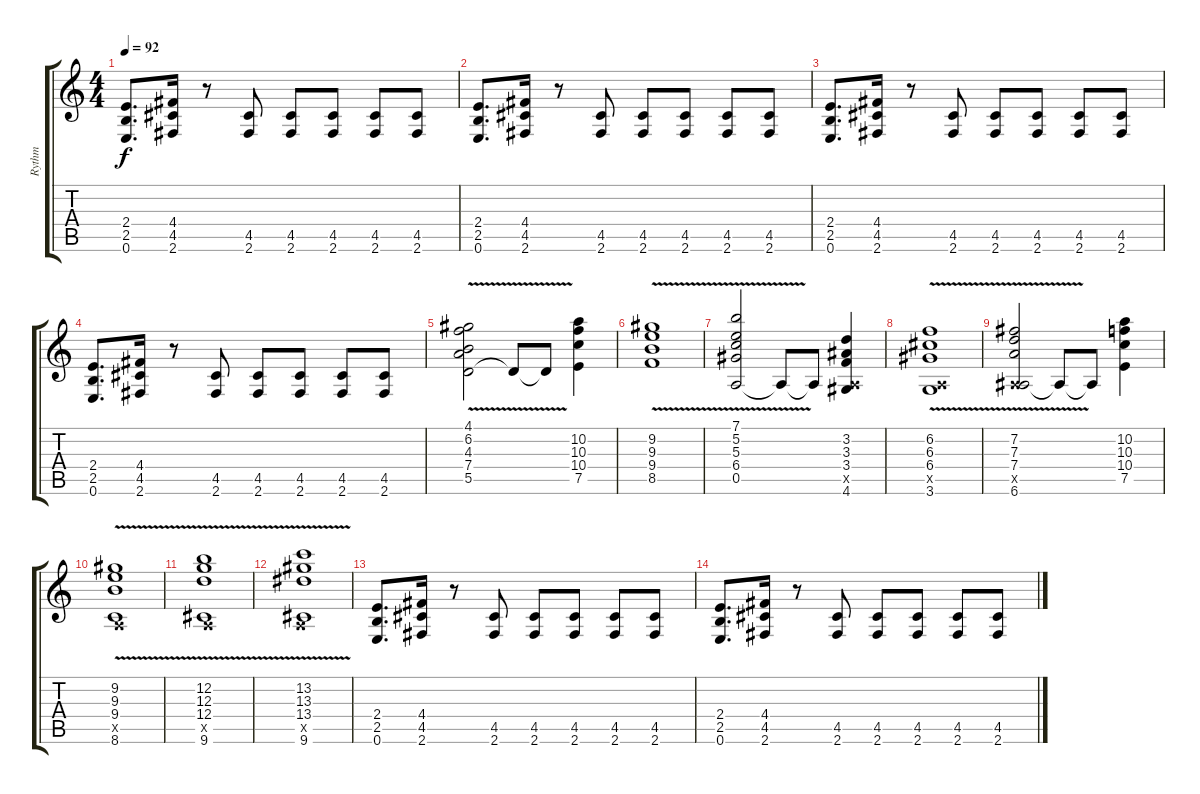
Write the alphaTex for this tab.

\track ("Rythm" "Rythm") {instrument distortionguitar}
\staff {score tabs}
\tuning (E4 B3 G3 D3 A2 E2) {hide}
\ts (4 4)
\tempo 92
\clef g2
\ks c
(2.4 2.5 0.6).8{d dy f} (4.4 4.5 2.6).16 r.8 (4.5 2.6).8 (4.5 2.6).8 (4.5 2.6).8 (4.5 2.6).8 (4.5 2.6).8 |
(2.4 2.5 0.6).8{d} (4.4 4.5 2.6).16 r.8 (4.5 2.6).8 (4.5 2.6).8 (4.5 2.6).8 (4.5 2.6).8 (4.5 2.6).8 |
(2.4 2.5 0.6).8{d} (4.4 4.5 2.6).16 r.8 (4.5 2.6).8 (4.5 2.6).8 (4.5 2.6).8 (4.5 2.6).8 (4.5 2.6).8 |
(2.4 2.5 0.6).8{d} (4.4 4.5 2.6).16 r.8 (4.5 2.6).8 (4.5 2.6).8 (4.5 2.6).8 (4.5 2.6).8 (4.5 2.6).8 |
(4.1{v} 6.2{v} 4.3{v} 7.4{v} 5.5{v}).2 5.5{v t}.8 5.5{v t}.8 (10.2 10.3 10.4 7.5).4 |
(9.2{v} 9.3{v} 9.4{v} 8.5{v}).1 |
(7.1{v} 5.2{v} 5.3{v} 6.4{v} 0.5{v}).2 0.5{t}.8 0.5{t}.8 (3.2 3.3 3.4 0.5{x} 4.6).4 |
(6.2{v} 6.3{v} 6.4{v} 0.5{v x} 3.6{v}).1 |
(7.2{v} 7.3{v} 7.4{v} 0.5{v x} 6.6{v}).2 6.6{t}.8 6.6{t}.8 (10.2 10.3 10.4 7.5).4 |
(9.2{v} 9.3{v} 9.4{v} 0.5{v x} 8.6{v}).1 |
(12.2{v} 12.3{v} 12.4{v} 0.5{v x} 9.6{v}).1 |
(13.2{v} 13.3{v} 13.4{v} 0.5{v x} 9.6{v}).1 |
(2.4 2.5 0.6).8{d} (4.4 4.5 2.6).16 r.8 (4.5 2.6).8 (4.5 2.6).8 (4.5 2.6).8 (4.5 2.6).8 (4.5 2.6).8 |
(2.4 2.5 0.6).8{d} (4.4 4.5 2.6).16 r.8 (4.5 2.6).8 (4.5 2.6).8 (4.5 2.6).8 (4.5 2.6).8 (4.5 2.6).8
